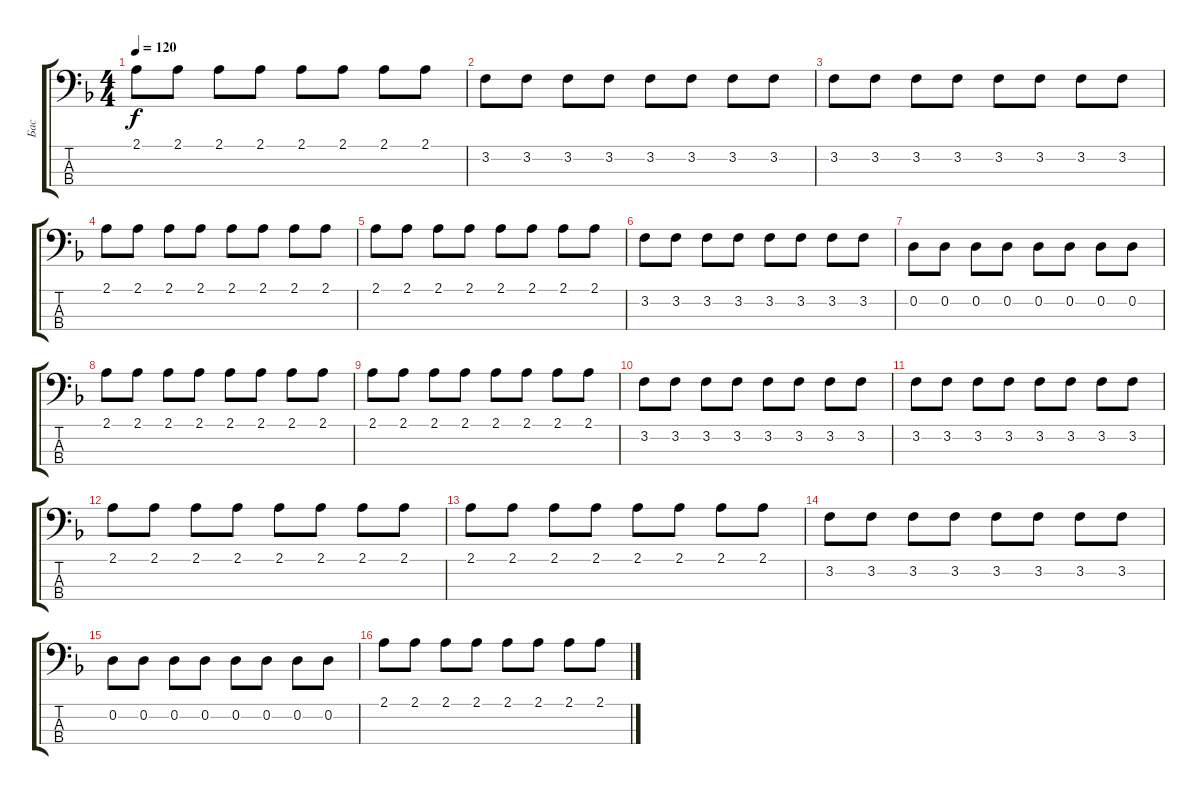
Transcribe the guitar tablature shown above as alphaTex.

\track ("Бас" "Бас") {instrument electricbassfinger}
\staff {score tabs}
\tuning (G2 D2 A1 E1) {hide}
\ts (4 4)
\tempo 120
\clef f4
\ks f
2.1.8{dy f} 2.1.8 2.1.8 2.1.8 2.1.8 2.1.8 2.1.8 2.1.8 |
3.2.8 3.2.8 3.2.8 3.2.8 3.2.8 3.2.8 3.2.8 3.2.8 |
3.2.8 3.2.8 3.2.8 3.2.8 3.2.8 3.2.8 3.2.8 3.2.8 |
2.1.8 2.1.8 2.1.8 2.1.8 2.1.8 2.1.8 2.1.8 2.1.8 |
2.1.8 2.1.8 2.1.8 2.1.8 2.1.8 2.1.8 2.1.8 2.1.8 |
3.2.8 3.2.8 3.2.8 3.2.8 3.2.8 3.2.8 3.2.8 3.2.8 |
0.2.8 0.2.8 0.2.8 0.2.8 0.2.8 0.2.8 0.2.8 0.2.8 |
2.1.8 2.1.8 2.1.8 2.1.8 2.1.8 2.1.8 2.1.8 2.1.8 |
2.1.8 2.1.8 2.1.8 2.1.8 2.1.8 2.1.8 2.1.8 2.1.8 |
3.2.8{volume 12} 3.2.8 3.2.8 3.2.8 3.2.8 3.2.8 3.2.8 3.2.8 |
3.2.8 3.2.8 3.2.8 3.2.8 3.2.8 3.2.8 3.2.8 3.2.8 |
2.1.8 2.1.8 2.1.8 2.1.8 2.1.8 2.1.8 2.1.8 2.1.8 |
2.1.8 2.1.8 2.1.8 2.1.8 2.1.8 2.1.8 2.1.8 2.1.8 |
3.2.8{volume 8} 3.2.8 3.2.8 3.2.8 3.2.8 3.2.8 3.2.8 3.2.8 |
0.2.8 0.2.8 0.2.8 0.2.8 0.2.8 0.2.8 0.2.8 0.2.8 |
2.1.8 2.1.8 2.1.8 2.1.8 2.1.8 2.1.8 2.1.8 2.1.8
